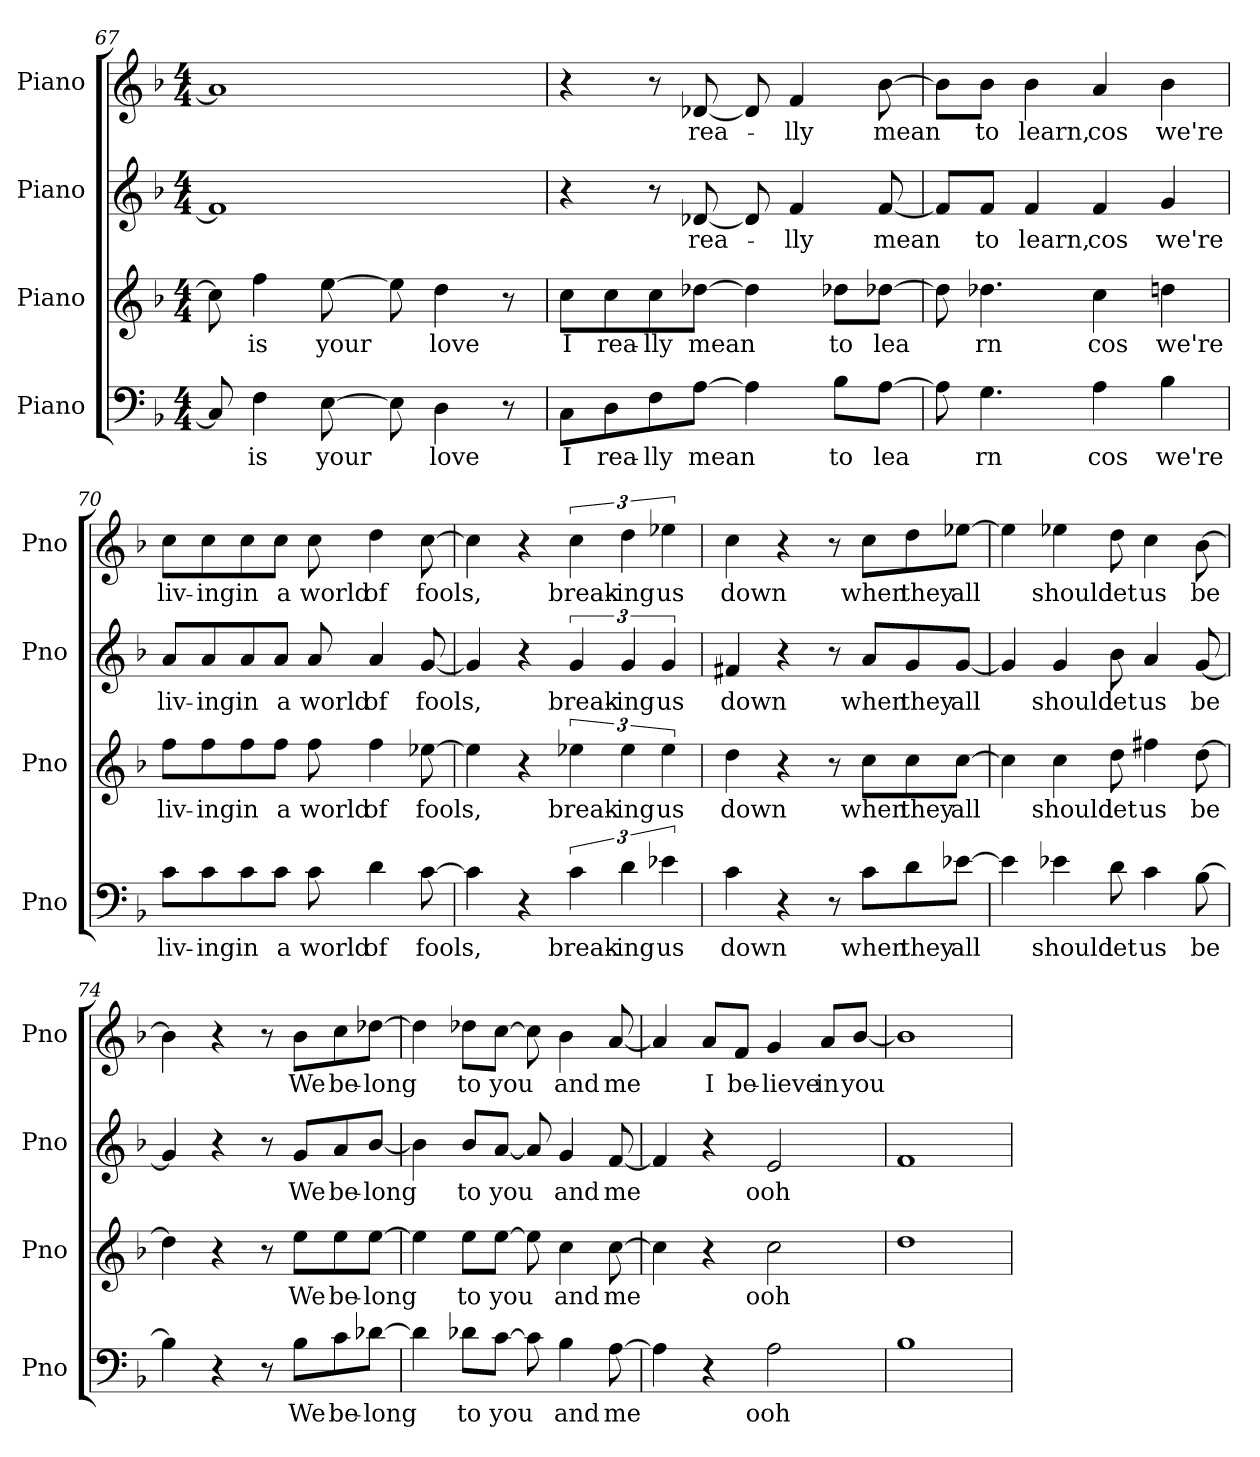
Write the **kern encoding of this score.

**kern	**text	**kern	**text	**kern	**text	**kern	**text
*part4	*part4	*part3	*part3	*part2	*part2	*part1	*part1
*staff4	*staff4	*staff3	*staff3	*staff2	*staff2	*staff1	*staff1
*I"Piano	*	*I"Piano	*	*I"Piano	*	*I"Piano	*
*I'Pno	*	*I'Pno	*	*I'Pno	*	*I'Pno	*
*clefF4	*	*clefG2	*	*clefG2	*	*clefG2	*
*	*	*ITrd7c12	*	*	*	*	*
*k[b-]	*	*k[b-]	*	*k[b-]	*	*k[b-]	*
*M4/4	*	*M4/4	*	*M4/4	*	*M4/4	*
=67	=67	=67	=67	=67	=67	=67	=67
8C/]	.	8c\]	.	1f]	.	1a]	.
!	!LO:LY:b	!	!LO:LY:b	!	!	!	!
4F\	is	4f\	is	.	.	.	.
!	!LO:LY:b	!	!LO:LY:b	!	!	!	!
[8E\	your	[8e\	your	.	.	.	.
8E\]	.	8e\]	.	.	.	.	.
!	!LO:LY:b	!	!LO:LY:b	!	!	!	!
4D\	love	4d\	love	.	.	.	.
8r	.	8r	.	.	.	.	.
!!LO:LB:g=z
=68	=68	=68	=68	=68	=68	=68	=68
!	!LO:LY:b	!	!LO:LY:b	!	!	!	!
8C\L	I	8c\L	I	4r	.	4r	.
!	!LO:LY:b	!	!LO:LY:b	!	!	!	!
8D\	rea-	8c\	rea-	.	.	.	.
!	!LO:LY:b	!	!LO:LY:b	!	!	!	!
8F\	-lly	8c\	-lly	8r	.	8r	.
!	!LO:LY:b	!	!LO:LY:b	!	!LO:LY:b	!	!LO:LY:b
[8A\J	mean	[8d-X\J	mean	[8d-X/	rea-	[8d-X/	rea-
4A\]	.	4d-\]	.	8d-/]	.	8d-/]	.
!	!	!	!	!	!LO:LY:b	!	!LO:LY:b
.	.	.	.	4f/	-lly	4f/	-lly
!	!LO:LY:b	!	!LO:LY:b	!	!	!	!
8B-\L	to	8d-X\L	to	.	.	.	.
!	!LO:LY:b	!	!LO:LY:b	!	!LO:LY:b	!	!LO:LY:b
[8A\J	lea	[8d-X\J	lea	[8f/	mean	[8b-\	mean
=69	=69	=69	=69	=69	=69	=69	=69
8A\]	.	8d-\]	.	8f/L]	.	8b-\L]	.
!	!LO:LY:b	!	!LO:LY:b	!	!LO:LY:b	!	!LO:LY:b
4.G\	rn	4.d-X\	rn	8f/J	to	8b-\J	to
!	!	!	!	!	!LO:LY:b	!	!LO:LY:b
.	.	.	.	4f/	learn,	4b-\	learn,
!	!LO:LY:b	!	!LO:LY:b	!	!LO:LY:b	!	!LO:LY:b
4A\	cos	4c\	cos	4f/	cos	4a/	cos
!	!LO:LY:b	!	!LO:LY:b	!	!LO:LY:b	!	!LO:LY:b
4B-\	we're	4dn\	we're	4g/	we're	4b-\	we're
=70	=70	=70	=70	=70	=70	=70	=70
!	!LO:LY:b	!	!LO:LY:b	!	!LO:LY:b	!	!LO:LY:b
8c\L	liv-	8f\L	liv-	8a/L	liv-	8cc\L	liv-
!	!LO:LY:b	!	!LO:LY:b	!	!LO:LY:b	!	!LO:LY:b
8c\	-ing	8f\	-ing	8a/	-ing	8cc\	-ing
!	!LO:LY:b	!	!LO:LY:b	!	!LO:LY:b	!	!LO:LY:b
8c\	in	8f\	in	8a/	in	8cc\	in
!	!LO:LY:b	!	!LO:LY:b	!	!LO:LY:b	!	!LO:LY:b
8c\J	a	8f\J	a	8a/J	a	8cc\J	a
!	!LO:LY:b	!	!LO:LY:b	!	!LO:LY:b	!	!LO:LY:b
8c\	world	8f\	world	8a/	world	8cc\	world
!	!LO:LY:b	!	!LO:LY:b	!	!LO:LY:b	!	!LO:LY:b
4d\	of	4f\	of	4a/	of	4dd\	of
!	!LO:LY:b	!	!LO:LY:b	!	!LO:LY:b	!	!LO:LY:b
[8c\	fools,	[8e-X\	fools,	[8g/	fools,	[8cc\	fools,
=71	=71	=71	=71	=71	=71	=71	=71
4c\]	.	4e-\]	.	4g/]	.	4cc\]	.
4r	.	4r	.	4r	.	4r	.
!	!LO:LY:b	!	!LO:LY:b	!	!LO:LY:b	!	!LO:LY:b
6c\	break-	6e-X\	break-	6g/	break-	6cc\	break-
!	!LO:LY:b	!	!LO:LY:b	!	!LO:LY:b	!	!LO:LY:b
6d\	-ing	6e-\	-ing	6g/	-ing	6dd\	-ing
!	!LO:LY:b	!	!LO:LY:b	!	!LO:LY:b	!	!LO:LY:b
6e-X\	us	6e-\	us	6g/	us	6ee-X\	us
=72	=72	=72	=72	=72	=72	=72	=72
!	!LO:LY:b	!	!LO:LY:b	!	!LO:LY:b	!	!LO:LY:b
4c\	down	4d\	down	4f#X/	down	4cc\	down
4r	.	4r	.	4r	.	4r	.
8r	.	8r	.	8r	.	8r	.
!	!LO:LY:b	!	!LO:LY:b	!	!LO:LY:b	!	!LO:LY:b
8c\L	when	8c\L	when	8a/L	when	8cc\L	when
!	!LO:LY:b	!	!LO:LY:b	!	!LO:LY:b	!	!LO:LY:b
8d\	they	8c\	they	8g/	they	8dd\	they
!	!LO:LY:b	!	!LO:LY:b	!	!LO:LY:b	!	!LO:LY:b
[8e-X\J	all	[8c\J	all	[8g/J	all	[8ee-X\J	all
=73	=73	=73	=73	=73	=73	=73	=73
4e-\]	.	4c\]	.	4g/]	.	4ee-\]	.
!	!LO:LY:b	!	!LO:LY:b	!	!LO:LY:b	!	!LO:LY:b
4e-X\	should	4c\	should	4g/	should	4ee-X\	should
!	!LO:LY:b	!	!LO:LY:b	!	!LO:LY:b	!	!LO:LY:b
8d\	let	8d\	let	8b-\	let	8dd\	let
!	!LO:LY:b	!	!LO:LY:b	!	!LO:LY:b	!	!LO:LY:b
4c\	us	4f#X\	us	4a/	us	4cc\	us
!	!LO:LY:b	!	!LO:LY:b	!	!LO:LY:b	!	!LO:LY:b
[8B-\	be	[8d\	be	[8g/	be	[8b-\	be
!!LO:LB:g=z
=74	=74	=74	=74	=74	=74	=74	=74
4B-\]	.	4d\]	.	4g/]	.	4b-\]	.
4r	.	4r	.	4r	.	4r	.
8r	.	8r	.	8r	.	8r	.
!	!LO:LY:b	!	!LO:LY:b	!	!LO:LY:b	!	!LO:LY:b
8B-\L	We	8e\L	We	8g/L	We	8b-\L	We
!	!LO:LY:b	!	!LO:LY:b	!	!LO:LY:b	!	!LO:LY:b
8c\	be-	8e\	be-	8a/	be-	8cc\	be-
!	!LO:LY:b	!	!LO:LY:b	!	!LO:LY:b	!	!LO:LY:b
[8d-X\J	-long	[8e\J	-long	[8b-/J	-long	[8dd-X\J	-long
=75	=75	=75	=75	=75	=75	=75	=75
4d-\]	.	4e\]	.	4b-\]	.	4dd-\]	.
!	!LO:LY:b	!	!LO:LY:b	!	!LO:LY:b	!	!LO:LY:b
8d-X\L	to	8e\L	to	8b-/L	to	8dd-X\L	to
!	!LO:LY:b	!	!LO:LY:b	!	!LO:LY:b	!	!LO:LY:b
[8c\J	you	[8e\J	you	[8a/J	you	[8cc\J	you
8c\]	.	8e\]	.	8a/]	.	8cc\]	.
!	!LO:LY:b	!	!LO:LY:b	!	!LO:LY:b	!	!LO:LY:b
4B-\	and	4c\	and	4g/	and	4b-\	and
!	!LO:LY:b	!	!LO:LY:b	!	!LO:LY:b	!	!LO:LY:b
[8A\	me	[8c\	me	[8f/	me	[8a/	me
=76	=76	=76	=76	=76	=76	=76	=76
4A\]	.	4c\]	.	4f/]	.	4a/]	.
!	!	!	!	!	!	!	!LO:LY:b
4r	.	4r	.	4r	.	8a/L	I
!	!	!	!	!	!	!	!LO:LY:b
.	.	.	.	.	.	8f/J	be-
!	!LO:LY:b	!	!LO:LY:b	!	!LO:LY:b	!	!LO:LY:b
2A\	ooh	2c\	ooh	2e/	ooh	4g/	-lieve
!	!	!	!	!	!	!	!LO:LY:b
.	.	.	.	.	.	8a/L	in
!	!	!	!	!	!	!	!LO:LY:b
.	.	.	.	.	.	[8b-/J	you
=77	=77	=77	=77	=77	=77	=77	=77
1B-	.	1d	.	1f	.	1b-]	.
=	=	=	=	=	=	=	=
*-	*-	*-	*-	*-	*-	*-	*-
